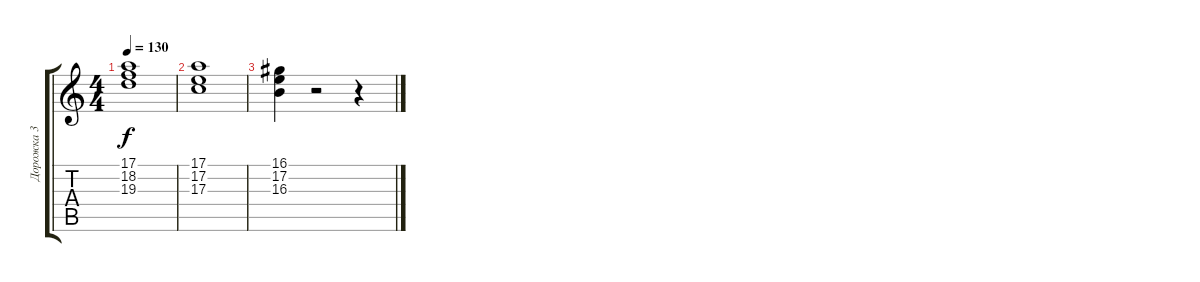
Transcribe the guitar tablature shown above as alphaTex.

\track ("Дорожка 3" "Дорожка 3") {instrument rockorgan}
\staff {score tabs}
\tuning (E4 B3 G3 D3 A2 E2) {hide}
\ts (4 4)
\tempo 130
\clef g2
\ks c
(17.1 18.2 19.3).1{dy f} |
(17.1 17.2 17.3).1 |
(16.1 17.2 16.3).4 r.2 r.4
